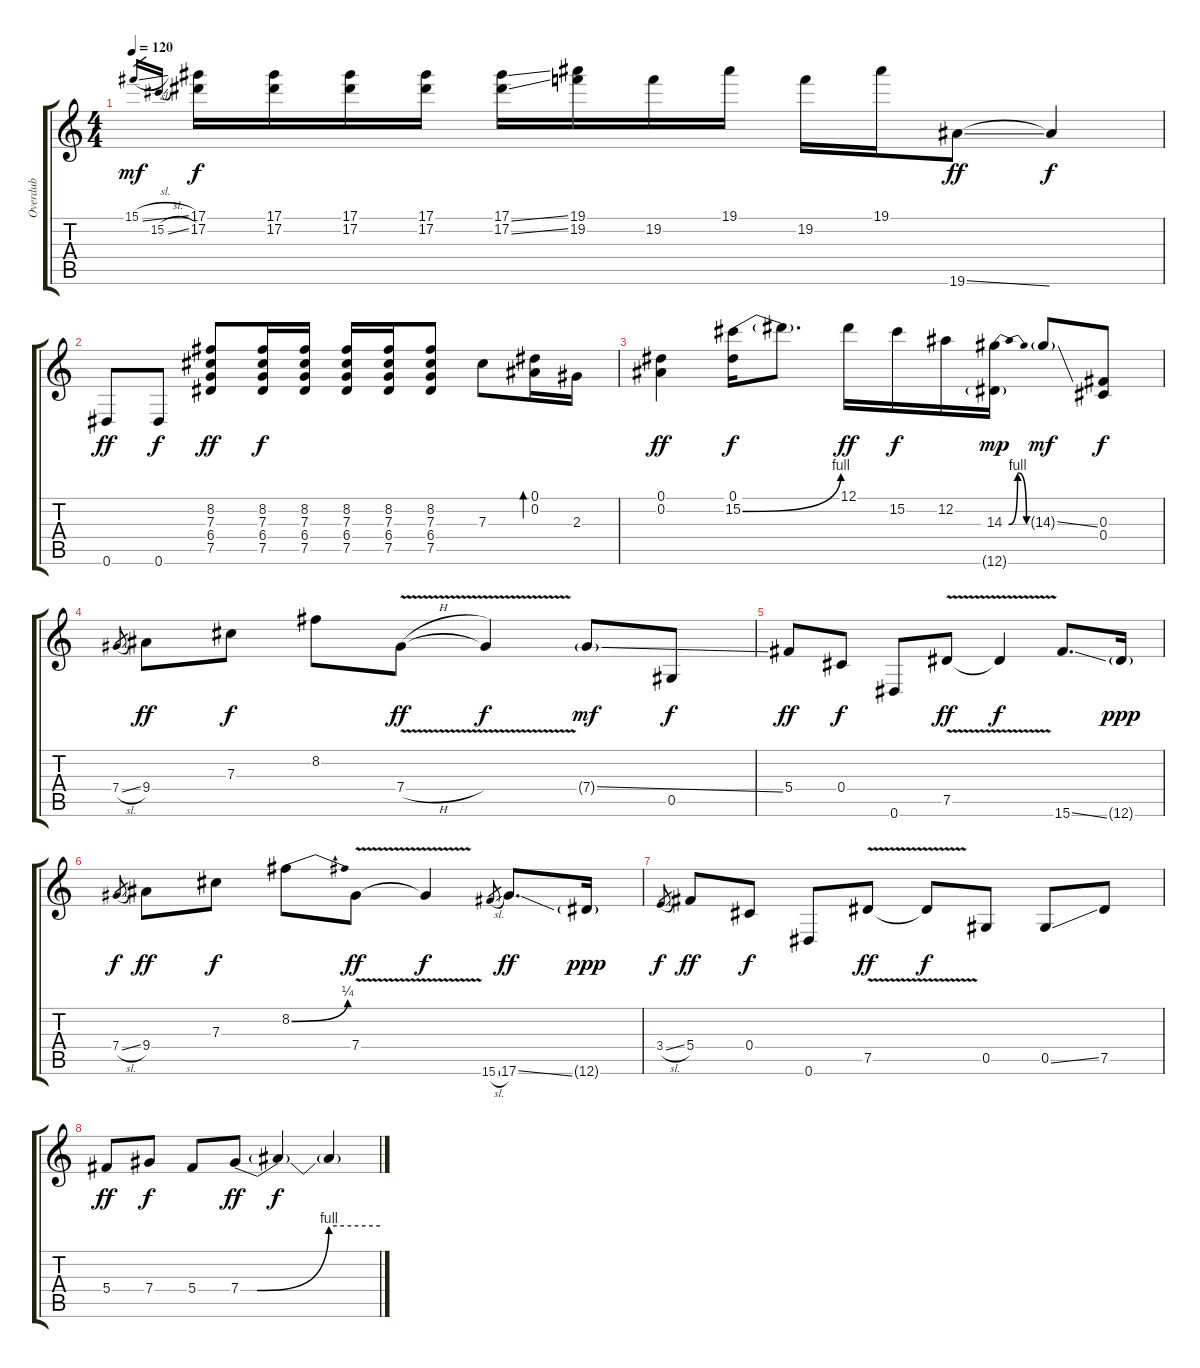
\track ("Overdub" "Overdub") {instrument fretlessbass}
\staff {score tabs}
\tuning (Eb4 Bb3 Gb3 Db3 Ab2 Eb2) {hide}
\ts (4 4)
\tempo 120
\clef g2
\ks c
15.1{sl}.16{gr dy mf} 15.2{sl}.16{gr} (17.1 17.2).16{dy f} (17.1 17.2).16 (17.1 17.2).16 (17.1 17.2).16 (17.1{ss} 17.2{ss}).16 (19.1 19.2).16 19.2.16 19.1.16 19.2.16 19.1.16 19.6{ss}.8{dy ff} 19.6{t}.4{dy f} |
0.6.8{dy ff} 0.6.8{dy f} (8.2 7.3 6.4 7.5).8{dy ff} (8.2 7.3 6.4 7.5).16{dy f} (8.2 7.3 6.4 7.5).16 (8.2 7.3 6.4 7.5).16 (8.2 7.3 6.4 7.5).16 (8.2 7.3 6.4 7.5).8 7.3.8 (0.1 0.2).16{bd 240} 2.3.16 |
(0.1 0.2).4{dy ff} (0.1 15.2{be (bend 0 0 60 4)}).16{dy f} 15.2{t}.8{d} 12.1.16{dy ff} 15.2.16{dy f} 12.2.16 (14.3{be (bendrelease 0 0 15 4 30 4 60 0)} 12.6{g}).16{dy mp} 14.3{ss g}.8{dy mf} (0.3 0.4).8{dy f} |
7.4{sl}.8{gr} 9.4.8{dy ff} 7.3.8{dy f} 8.2.8 7.4{v h}.8{dy ff} 7.4{t}.4{dy f} 7.4{ss g}.8{dy mf} 0.5.8{dy f} |
5.4.8{dy ff} 0.4.8{dy f} 0.6.8 7.5{v}.8{dy ff} 7.5{t}.4{dy f} 15.6{ss}.8{d} 12.6{g}.16{dy ppp} |
7.4{sl}.8{gr dy f} 9.4.8{dy ff} 7.3.8{dy f} 8.2{be (bend 0 0 60 1)}.8 7.4{v}.8{dy ff} 7.4{t}.4{dy f} 15.6{sl}.8{gr} 17.6{ss}.8{d dy ff} 12.6{g}.16{dy ppp} |
3.4{sl}.8{gr dy f} 5.4.8{dy ff} 0.4.8{dy f} 0.6.8 7.5{v}.8{dy ff} 7.5{t}.8{dy f} 0.5.8 0.5{ss}.8 7.5.8 |
5.4.8{dy ff} 7.4.8{dy f} 5.4.8 7.4{be (custom 0 0 7 0 38 4 60 4)}.8{dy ff} 7.4{t}.4{dy f} 7.4{t}.4
